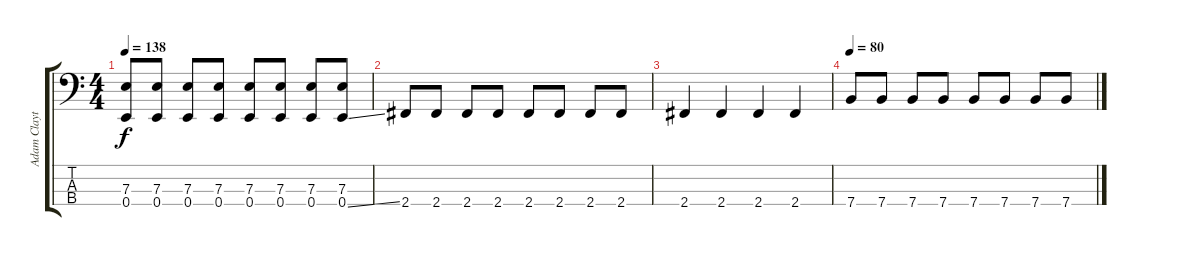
\track ("Adam Clayton" "Adam Clayt") {instrument electricbassfinger}
\staff {score tabs}
\tuning (G2 D2 A1 E1) {hide}
\ts (4 4)
\tempo 138
\clef f4
\ks c
(7.3 0.4).8{dy f} (7.3 0.4).8 (7.3 0.4).8 (7.3 0.4).8 (7.3 0.4).8 (7.3 0.4).8 (7.3 0.4).8 (7.3 0.4{ss}).8 |
2.4.8 2.4.8 2.4.8 2.4.8 2.4.8 2.4.8 2.4.8 2.4.8 |
2.4.4 2.4.4 2.4.4 2.4.4 |
\tempo 80
7.4.8 7.4.8 7.4.8 7.4.8 7.4.8 7.4.8 7.4.8 7.4.8
